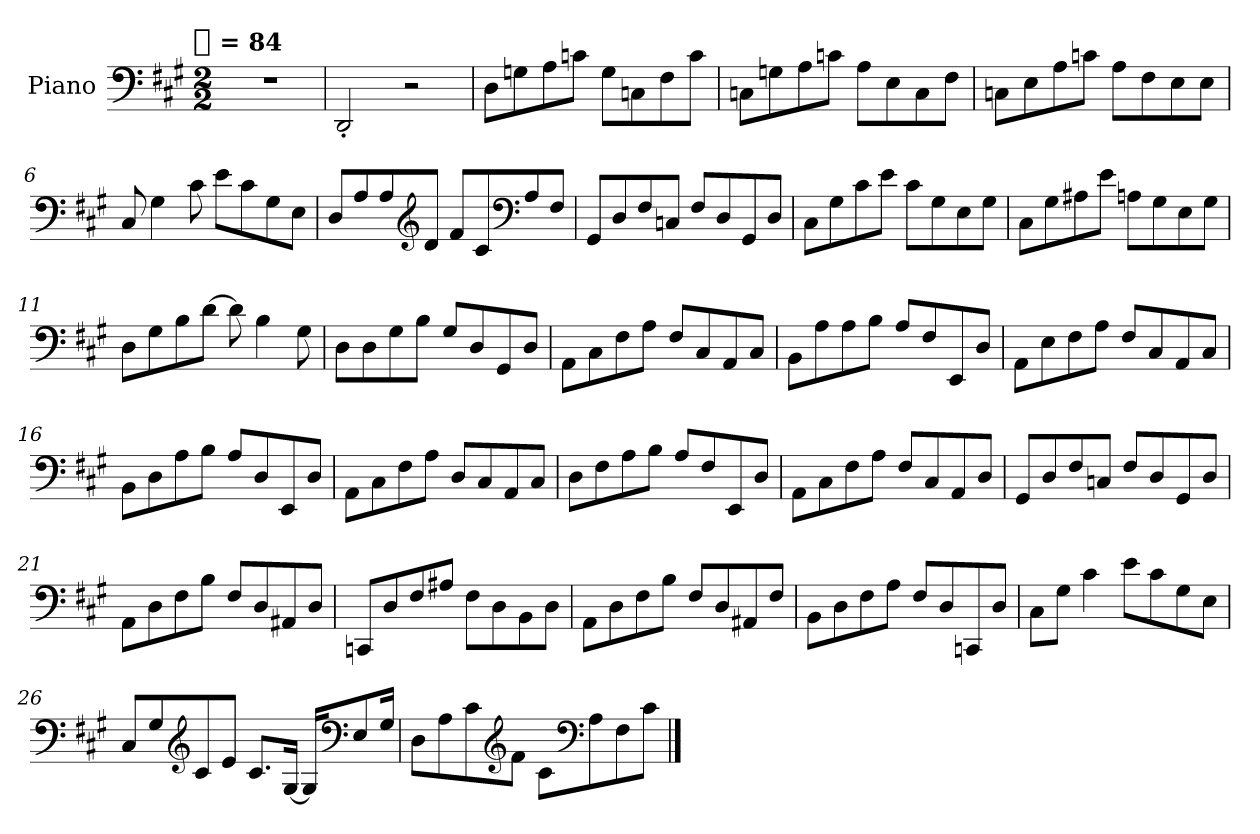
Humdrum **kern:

**kern
*part1
*staff1
*I"Piano
*I'Pno.
*clefF4
*k[f#c#g#]
!!LO:TX:omd:t=[quarter] = 84
*M2/2
*MM84
=1
1r
=2
2DD'
2r
=3
8DL
8Gn
8A
8cnJ
8GL
8Cn
8F#
8cJ
=4
8CnL
8Gn
8A
8cnJ
8AL
8E
8C
8F#J
=5
8CnL
8E
8A
8cnJ
8AL
8F#
8E
8EJ
!!LO:LB:g=z
=6
8C#
4G#
8c#
8eL
8c#
8G#
8EJ
=7
8DL
8A
8A
*clefG2
8dJ
8f#L
8c#
*clefF4
8A
8F#J
=8
8GG#L
8D
8F#
8CnJ
8F#L
8D
8GG#
8DJ
=9
8C#L
8G#
8c#
8eJ
8c#L
8G#
8E
8G#J
!!LO:LB:g=z
=10
8C#L
8G#
8A#X
8eJ
8AnL
8G#
8E
8G#J
=11
8DL
8G#
8B
[8dJ
8d]
4B
8G#
=12
8DL
8D
8G#
8BJ
8G#L
8D
8GG#
8DJ
=13
8AAL
8C#
8F#
8AJ
8F#L
8C#
8AA
8C#J
!!LO:LB:g=z
=14
8BBL
8A
8A
8BJ
8AL
8F#
8EE
8DJ
=15
8AAL
8E
8F#
8AJ
8F#L
8C#
8AA
8C#J
=16
8BBL
8D
8A
8BJ
8AL
8D
8EE
8DJ
=17
8AAL
8C#
8F#
8AJ
8DL
8C#
8AA
8C#J
!!LO:LB:g=z
=18
8DL
8F#
8A
8BJ
8AL
8F#
8EE
8DJ
=19
8AAL
8C#
8F#
8AJ
8F#L
8C#
8AA
8DJ
=20
8GG#L
8D
8F#
8CnJ
8F#L
8D
8GG#
8DJ
=21
8AAL
8D
8F#
8BJ
8F#L
8D
8AA#X
8DJ
!!LO:LB:g=z
=22
8CCnL
8D
8F#
8A#XJ
8F#L
8D
8BB
8DJ
=23
8AAL
8D
8F#
8BJ
8F#L
8D
8AA#X
8F#J
=24
8BBL
8D
8F#
8AJ
8F#L
8D
8CCn
8DJ
=25
8C#L
8G#J
4c#
8eL
8c#
8G#
8EJ
!!LO:LB:g=z
=26
8C#L
8G#
*clefG2
8c#
8eJ
8.c#L
[16G#Jk
16G#KL]
*clefF4
8E
16G#Jk
=27
8DL
8A
8c#
*clefG2
8f#J
8c#L
*clefF4
8A
8F#
8c#J
==
*-
